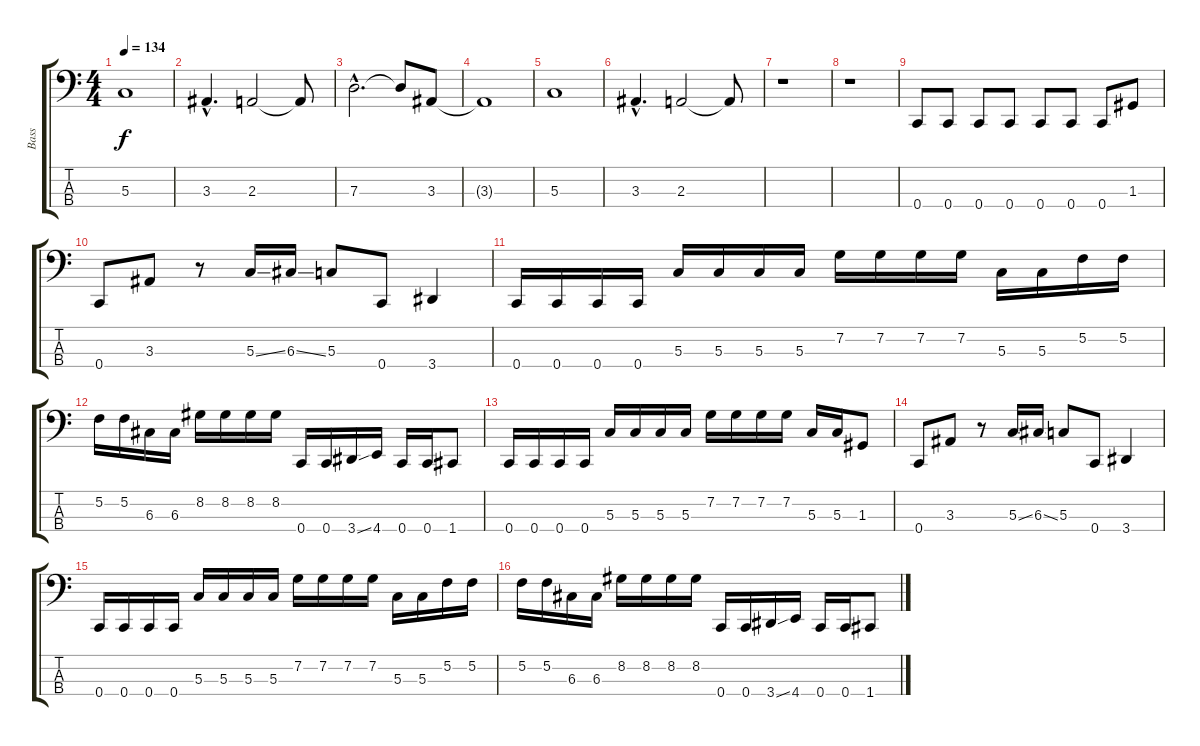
\track ("Bass" "Bass") {instrument electricbasspick}
\staff {score tabs}
\tuning (F2 C2 G1 C1) {hide}
\ts (4 4)
\tempo 134
\clef f4
\ks c
5.3.1{dy f} |
3.3{hac}.4{d} 2.3.2 2.3{t}.8 |
7.3{hac}.2{d} 7.3{t}.8 3.3.8 |
3.3{t}.1 |
5.3.1 |
3.3{hac}.4{d} 2.3.2 2.3{t}.8 |
r.1 |
r.1 |
0.4.8 0.4.8 0.4.8 0.4.8 0.4.8 0.4.8 0.4.8 1.3.8 |
0.4.8 3.3.8 r.8 5.3{ss}.16 6.3{ss}.16 5.3.8 0.4.8 3.4.4 |
0.4.16 0.4.16 0.4.16 0.4.16 5.3.16 5.3.16 5.3.16 5.3.16 7.2.16 7.2.16 7.2.16 7.2.16 5.3.16 5.3.16 5.2.16 5.2.16 |
5.2.16 5.2.16 6.3.16 6.3.16 8.2.16 8.2.16 8.2.16 8.2.16 0.4.16 0.4.16 3.4{ss}.16 4.4.16 0.4.16 0.4.16 1.4.8 |
0.4.16 0.4.16 0.4.16 0.4.16 5.3.16 5.3.16 5.3.16 5.3.16 7.2.16 7.2.16 7.2.16 7.2.16 5.3.16 5.3.16 1.3.8 |
0.4.8 3.3.8 r.8 5.3{ss}.16 6.3{ss}.16 5.3.8 0.4.8 3.4.4 |
0.4.16 0.4.16 0.4.16 0.4.16 5.3.16 5.3.16 5.3.16 5.3.16 7.2.16 7.2.16 7.2.16 7.2.16 5.3.16 5.3.16 5.2.16 5.2.16 |
5.2.16 5.2.16 6.3.16 6.3.16 8.2.16 8.2.16 8.2.16 8.2.16 0.4.16 0.4.16 3.4{ss}.16 4.4.16 0.4.16 0.4.16 1.4.8
